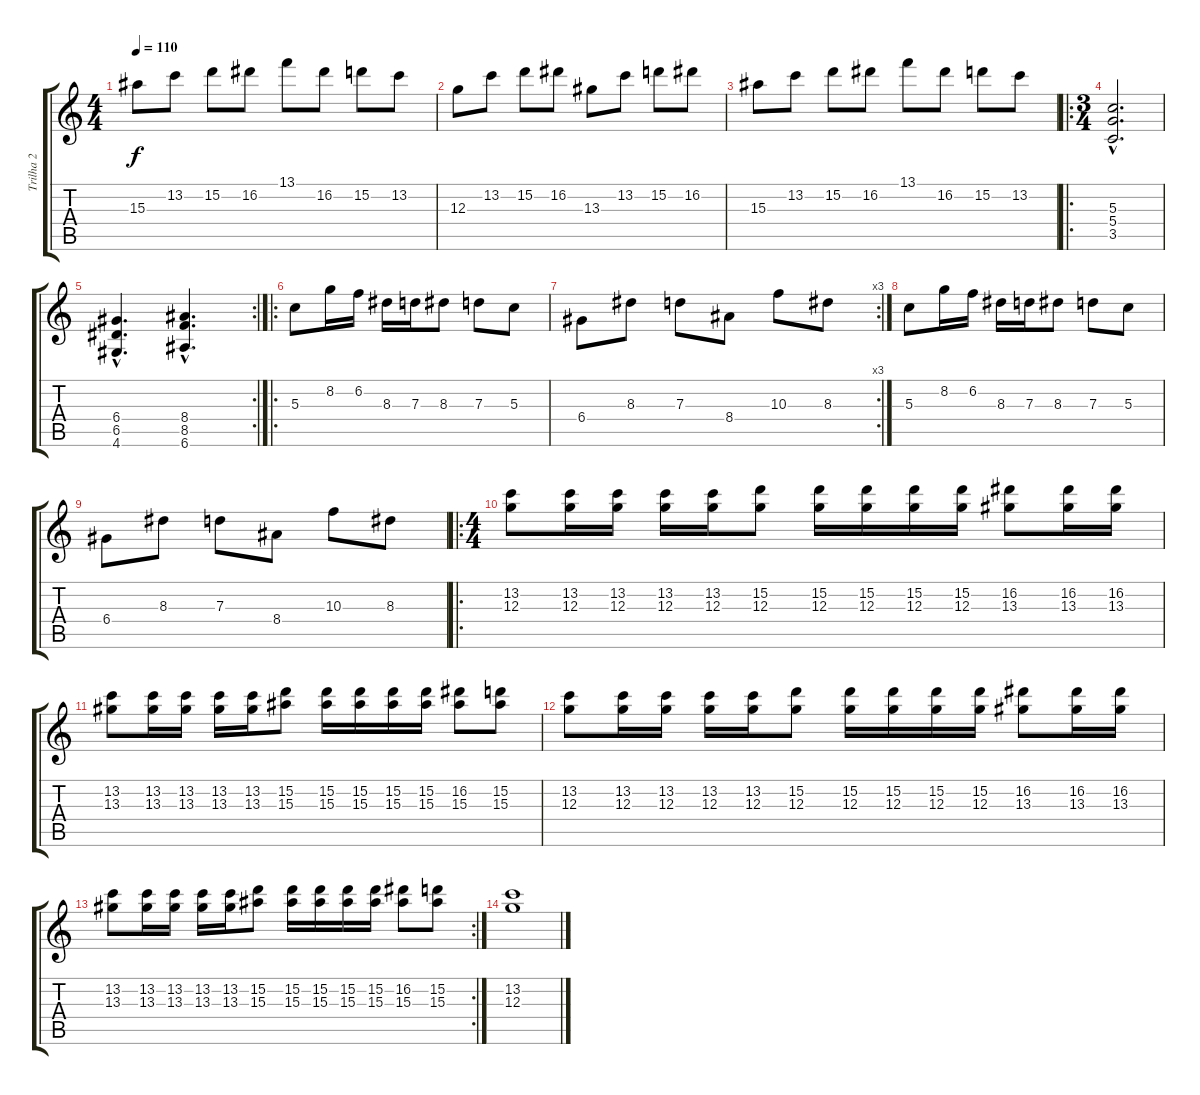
\track ("Trilha 2" "Trilha 2") {instrument distortionguitar}
\staff {score tabs}
\tuning (E4 B3 G3 D3 A2 E2) {hide}
\ts (4 4)
\tempo 110
\clef g2
\ks c
15.3.8{dy f} 13.2.8 15.2.8 16.2.8 13.1.8 16.2.8 15.2.8 13.2.8 |
12.3.8 13.2.8 15.2.8 16.2.8 13.3.8 13.2.8 15.2.8 16.2.8 |
15.3.8 13.2.8 15.2.8 16.2.8 13.1.8 16.2.8 15.2.8 13.2.8 |
\ro
\ts (3 4)
(5.3{hac} 5.4{hac} 3.5{hac}).2{d} |
\rc 2
(6.4{hac} 6.5{hac} 4.6{hac}).4{d} (8.4{hac} 8.5{hac} 6.6{hac}).4{d} |
\ro
5.3.8 8.2.16 6.2.16 8.3.16 7.3.16 8.3.8 7.3.8 5.3.8 |
\rc 3
6.4.8 8.3.8 7.3.8 8.4.8 10.3.8 8.3.8 |
5.3.8 8.2.16 6.2.16 8.3.16 7.3.16 8.3.8 7.3.8 5.3.8 |
6.4.8 8.3.8 7.3.8 8.4.8 10.3.8 8.3.8 |
\ro
\ts (4 4)
(13.2 12.3).8 (13.2 12.3).16 (13.2 12.3).16 (13.2 12.3).16 (13.2 12.3).16 (15.2 12.3).8 (15.2 12.3).16 (15.2 12.3).16 (15.2 12.3).16 (15.2 12.3).16 (16.2 13.3).8 (16.2 13.3).16 (16.2 13.3).16 |
(13.2 13.3).8 (13.2 13.3).16 (13.2 13.3).16 (13.2 13.3).16 (13.2 13.3).16 (15.2 15.3).8 (15.2 15.3).16 (15.2 15.3).16 (15.2 15.3).16 (15.2 15.3).16 (16.2 15.3).8 (15.2 15.3).8 |
(13.2 12.3).8 (13.2 12.3).16 (13.2 12.3).16 (13.2 12.3).16 (13.2 12.3).16 (15.2 12.3).8 (15.2 12.3).16 (15.2 12.3).16 (15.2 12.3).16 (15.2 12.3).16 (16.2 13.3).8 (16.2 13.3).16 (16.2 13.3).16 |
\rc 2
(13.2 13.3).8 (13.2 13.3).16 (13.2 13.3).16 (13.2 13.3).16 (13.2 13.3).16 (15.2 15.3).8 (15.2 15.3).16 (15.2 15.3).16 (15.2 15.3).16 (15.2 15.3).16 (16.2 15.3).8 (15.2 15.3).8 |
(13.2 12.3).1
